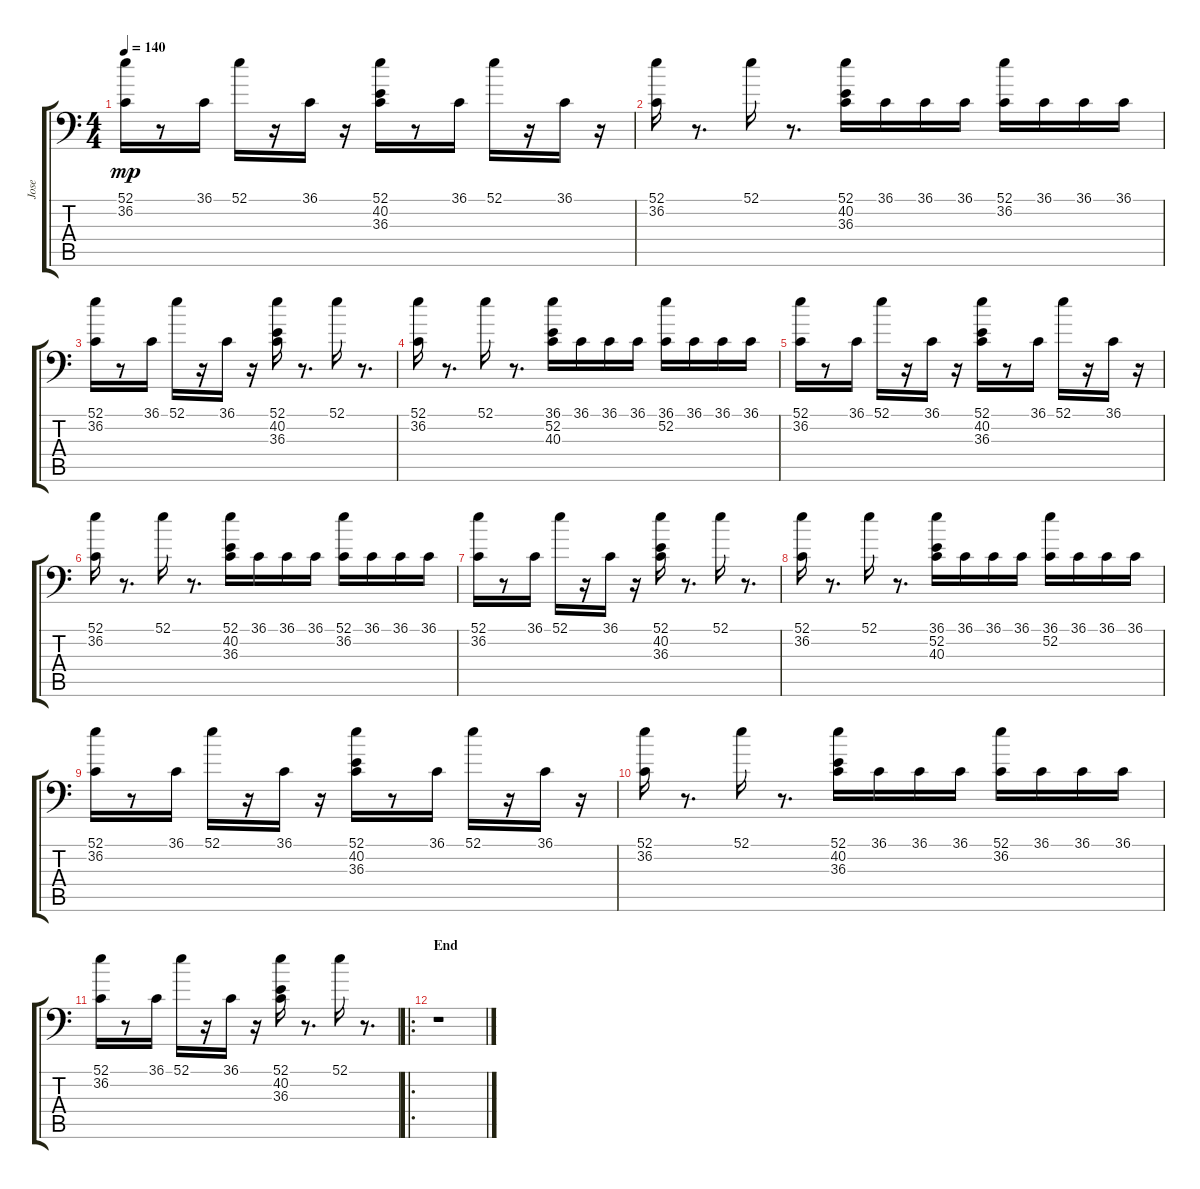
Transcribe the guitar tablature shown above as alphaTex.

\track ("Jose" "Jose") {instrument acousticgrandpiano}
\staff {score tabs}
\tuning (C-1 C-1 C-1 C-1 C-1 C-1) {hide}
\ts (4 4)
\tempo 140
\clef f4
\ks c
(52.1 36.2).16{dy mp} r.8 36.1.16 52.1.16 r.16 36.1.16 r.16 (52.1 40.2 36.3).16 r.8 36.1.16 52.1.16 r.16 36.1.16 r.16 |
(52.1 36.2).16 r.8{d} 52.1.16 r.8{d} (52.1 40.2 36.3).16 36.1.16 36.1.16 36.1.16 (52.1 36.2).16 36.1.16 36.1.16 36.1.16 |
(52.1 36.2).16 r.8 36.1.16 52.1.16 r.16 36.1.16 r.16 (52.1 40.2 36.3).16 r.8{d} 52.1.16 r.8{d} |
(52.1 36.2).16 r.8{d} 52.1.16 r.8{d} (36.1 52.2 40.3).16 36.1.16 36.1.16 36.1.16 (36.1 52.2).16 36.1.16 36.1.16 36.1.16 |
(52.1 36.2).16 r.8 36.1.16 52.1.16 r.16 36.1.16 r.16 (52.1 40.2 36.3).16 r.8 36.1.16 52.1.16 r.16 36.1.16 r.16 |
(52.1 36.2).16 r.8{d} 52.1.16 r.8{d} (52.1 40.2 36.3).16 36.1.16 36.1.16 36.1.16 (52.1 36.2).16 36.1.16 36.1.16 36.1.16 |
(52.1 36.2).16 r.8 36.1.16 52.1.16 r.16 36.1.16 r.16 (52.1 40.2 36.3).16 r.8{d} 52.1.16 r.8{d} |
(52.1 36.2).16 r.8{d} 52.1.16 r.8{d} (36.1 52.2 40.3).16 36.1.16 36.1.16 36.1.16 (36.1 52.2).16 36.1.16 36.1.16 36.1.16 |
(52.1 36.2).16 r.8 36.1.16 52.1.16 r.16 36.1.16 r.16 (52.1 40.2 36.3).16 r.8 36.1.16 52.1.16 r.16 36.1.16 r.16 |
(52.1 36.2).16 r.8{d} 52.1.16 r.8{d} (52.1 40.2 36.3).16 36.1.16 36.1.16 36.1.16 (52.1 36.2).16 36.1.16 36.1.16 36.1.16 |
(52.1 36.2).16 r.8 36.1.16 52.1.16 r.16 36.1.16 r.16 (52.1 40.2 36.3).16 r.8{d} 52.1.16 r.8{d} |
\ro
\section ("" "End")
r.1
